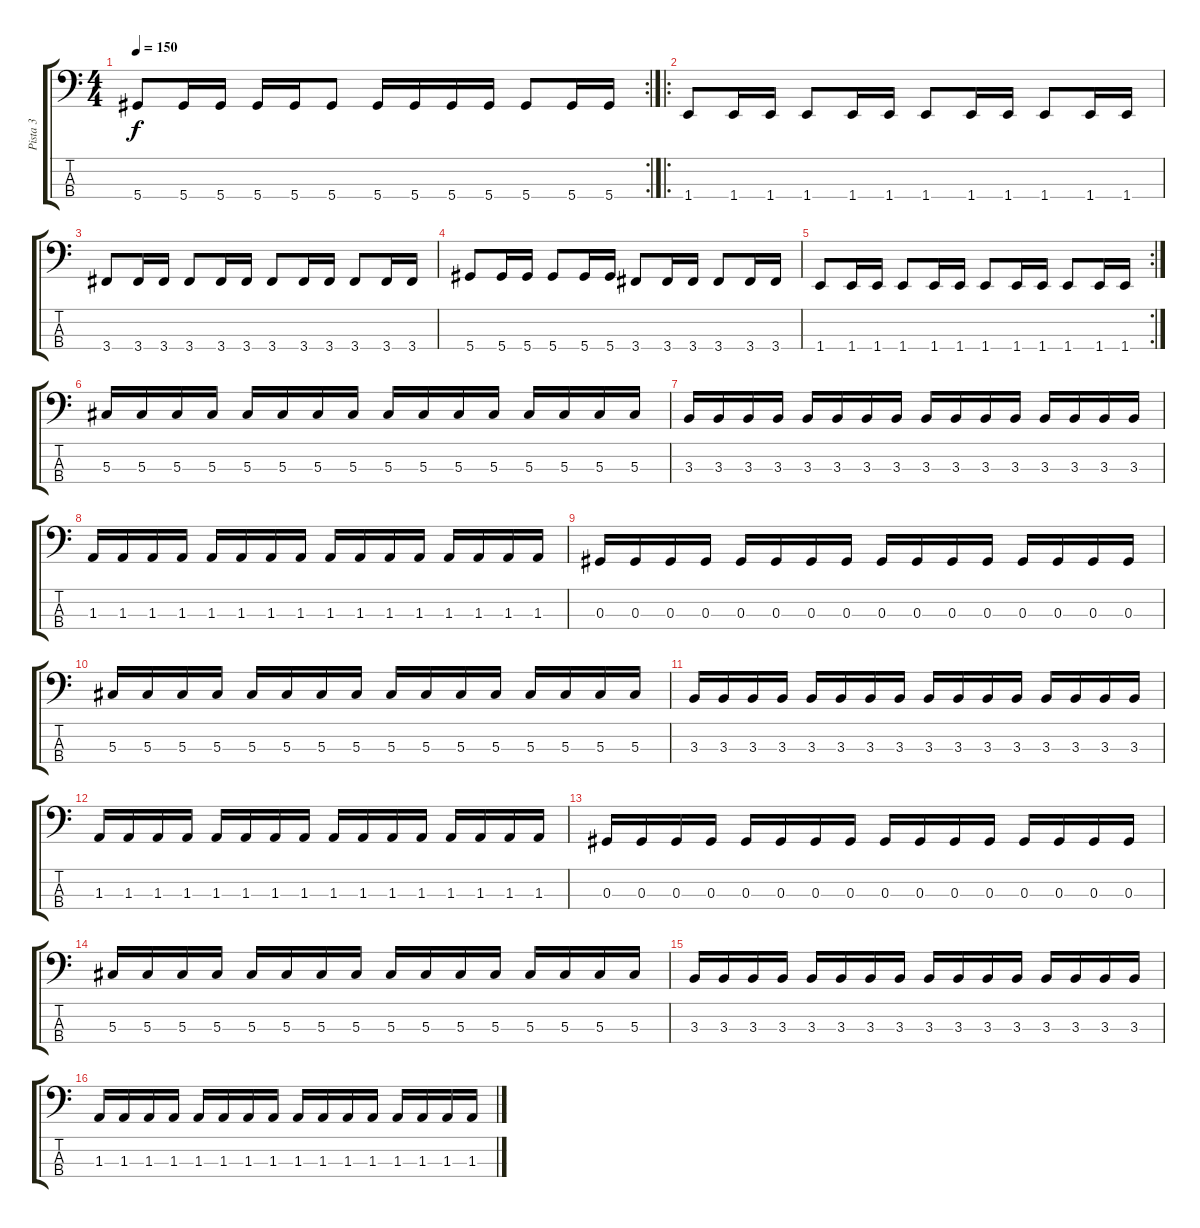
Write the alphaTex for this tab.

\track ("Pista 3" "Pista 3") {instrument electricbassfinger}
\staff {score tabs}
\tuning (Gb2 Db2 Ab1 Eb1) {hide}
\rc 2
\ts (4 4)
\tempo 150
\clef f4
\ks c
5.4.8{dy f} 5.4.16 5.4.16 5.4.16 5.4.16 5.4.8 5.4.16 5.4.16 5.4.16 5.4.16 5.4.8 5.4.16 5.4.16 |
\ro
1.4.8 1.4.16 1.4.16 1.4.8 1.4.16 1.4.16 1.4.8 1.4.16 1.4.16 1.4.8 1.4.16 1.4.16 |
3.4.8 3.4.16 3.4.16 3.4.8 3.4.16 3.4.16 3.4.8 3.4.16 3.4.16 3.4.8 3.4.16 3.4.16 |
5.4.8 5.4.16 5.4.16 5.4.8 5.4.16 5.4.16 3.4.8 3.4.16 3.4.16 3.4.8 3.4.16 3.4.16 |
\rc 2
1.4.8 1.4.16 1.4.16 1.4.8 1.4.16 1.4.16 1.4.8 1.4.16 1.4.16 1.4.8 1.4.16 1.4.16 |
5.3.16 5.3.16 5.3.16 5.3.16 5.3.16 5.3.16 5.3.16 5.3.16 5.3.16 5.3.16 5.3.16 5.3.16 5.3.16 5.3.16 5.3.16 5.3.16 |
3.3.16 3.3.16 3.3.16 3.3.16 3.3.16 3.3.16 3.3.16 3.3.16 3.3.16 3.3.16 3.3.16 3.3.16 3.3.16 3.3.16 3.3.16 3.3.16 |
1.3.16 1.3.16 1.3.16 1.3.16 1.3.16 1.3.16 1.3.16 1.3.16 1.3.16 1.3.16 1.3.16 1.3.16 1.3.16 1.3.16 1.3.16 1.3.16 |
0.3.16 0.3.16 0.3.16 0.3.16 0.3.16 0.3.16 0.3.16 0.3.16 0.3.16 0.3.16 0.3.16 0.3.16 0.3.16 0.3.16 0.3.16 0.3.16 |
5.3.16 5.3.16 5.3.16 5.3.16 5.3.16 5.3.16 5.3.16 5.3.16 5.3.16 5.3.16 5.3.16 5.3.16 5.3.16 5.3.16 5.3.16 5.3.16 |
3.3.16 3.3.16 3.3.16 3.3.16 3.3.16 3.3.16 3.3.16 3.3.16 3.3.16 3.3.16 3.3.16 3.3.16 3.3.16 3.3.16 3.3.16 3.3.16 |
1.3.16 1.3.16 1.3.16 1.3.16 1.3.16 1.3.16 1.3.16 1.3.16 1.3.16 1.3.16 1.3.16 1.3.16 1.3.16 1.3.16 1.3.16 1.3.16 |
0.3.16 0.3.16 0.3.16 0.3.16 0.3.16 0.3.16 0.3.16 0.3.16 0.3.16 0.3.16 0.3.16 0.3.16 0.3.16 0.3.16 0.3.16 0.3.16 |
5.3.16 5.3.16 5.3.16 5.3.16 5.3.16 5.3.16 5.3.16 5.3.16 5.3.16 5.3.16 5.3.16 5.3.16 5.3.16 5.3.16 5.3.16 5.3.16 |
3.3.16 3.3.16 3.3.16 3.3.16 3.3.16 3.3.16 3.3.16 3.3.16 3.3.16 3.3.16 3.3.16 3.3.16 3.3.16 3.3.16 3.3.16 3.3.16 |
1.3.16 1.3.16 1.3.16 1.3.16 1.3.16 1.3.16 1.3.16 1.3.16 1.3.16 1.3.16 1.3.16 1.3.16 1.3.16 1.3.16 1.3.16 1.3.16
